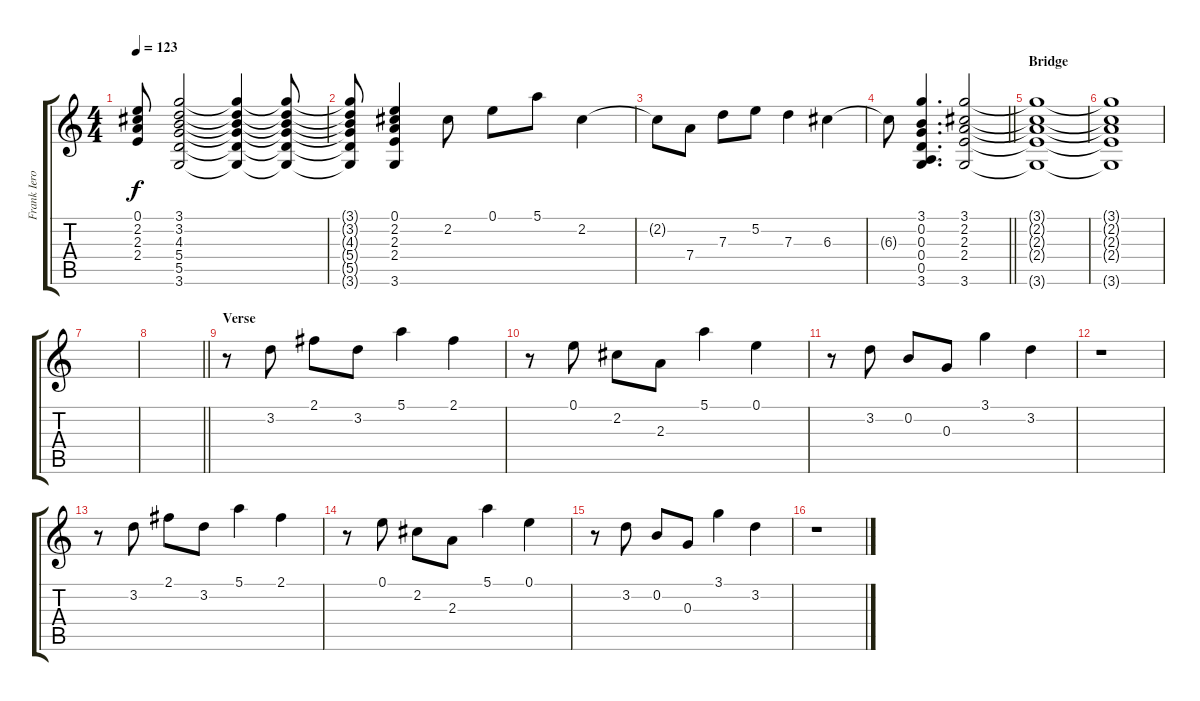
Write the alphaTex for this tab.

\track ("Frank Iero" "Frank Iero") {instrument electricguitarclean}
\staff {score tabs}
\tuning (E4 B3 G3 D3 A2 E2) {hide}
\ts (4 4)
\tempo 123
\clef g2
\ks c
(0.1{t} 2.2{t} 2.3{t} 2.4{t}).8{dy f} (3.1 3.2 4.3 5.4 5.5 3.6).2 (3.1{t} 3.2{t} 4.3{t} 5.4{t} 5.5{t} 3.6{t}).4 (3.1{t} 3.2{t} 4.3{t} 5.4{t} 5.5{t} 3.6{t}).8 |
(3.1{t} 3.2{t} 4.3{t} 5.4{t} 5.5{t} 3.6{t}).8 (0.1 2.2 2.3 2.4 3.6).4{instrument electricguitarclean} 2.2.8 0.1.8 5.1.8 2.2.4 |
2.2{t}.8 7.4.8 7.3.8 5.2.8 7.3.4 6.3.4 |
\barLineRight lightlight
6.3{t}.8 (3.1 0.2 0.3 0.4 0.5 3.6).4{d} (3.1 2.2 2.3 2.4 3.6).2 |
\section ("" "Bridge")
(3.1{t} 2.2{t} 2.3{t} 2.4{t} 3.6{t}).1 |
(3.1{t} 2.2{t} 2.3{t} 2.4{t} 3.6{t}).1 |
|
\barLineRight lightlight
|
\section ("" "Verse")
r.8 3.2.8 2.1.8 3.2.8 5.1.4 2.1.4 |
r.8 0.1.8 2.2.8 2.3.8 5.1.4 0.1.4 |
r.8 3.2.8 0.2.8 0.3.8 3.1.4 3.2.4 |
r.1 |
r.8 3.2.8 2.1.8 3.2.8 5.1.4 2.1.4 |
r.8 0.1.8 2.2.8 2.3.8 5.1.4 0.1.4 |
r.8 3.2.8 0.2.8 0.3.8 3.1.4 3.2.4 |
r.1
